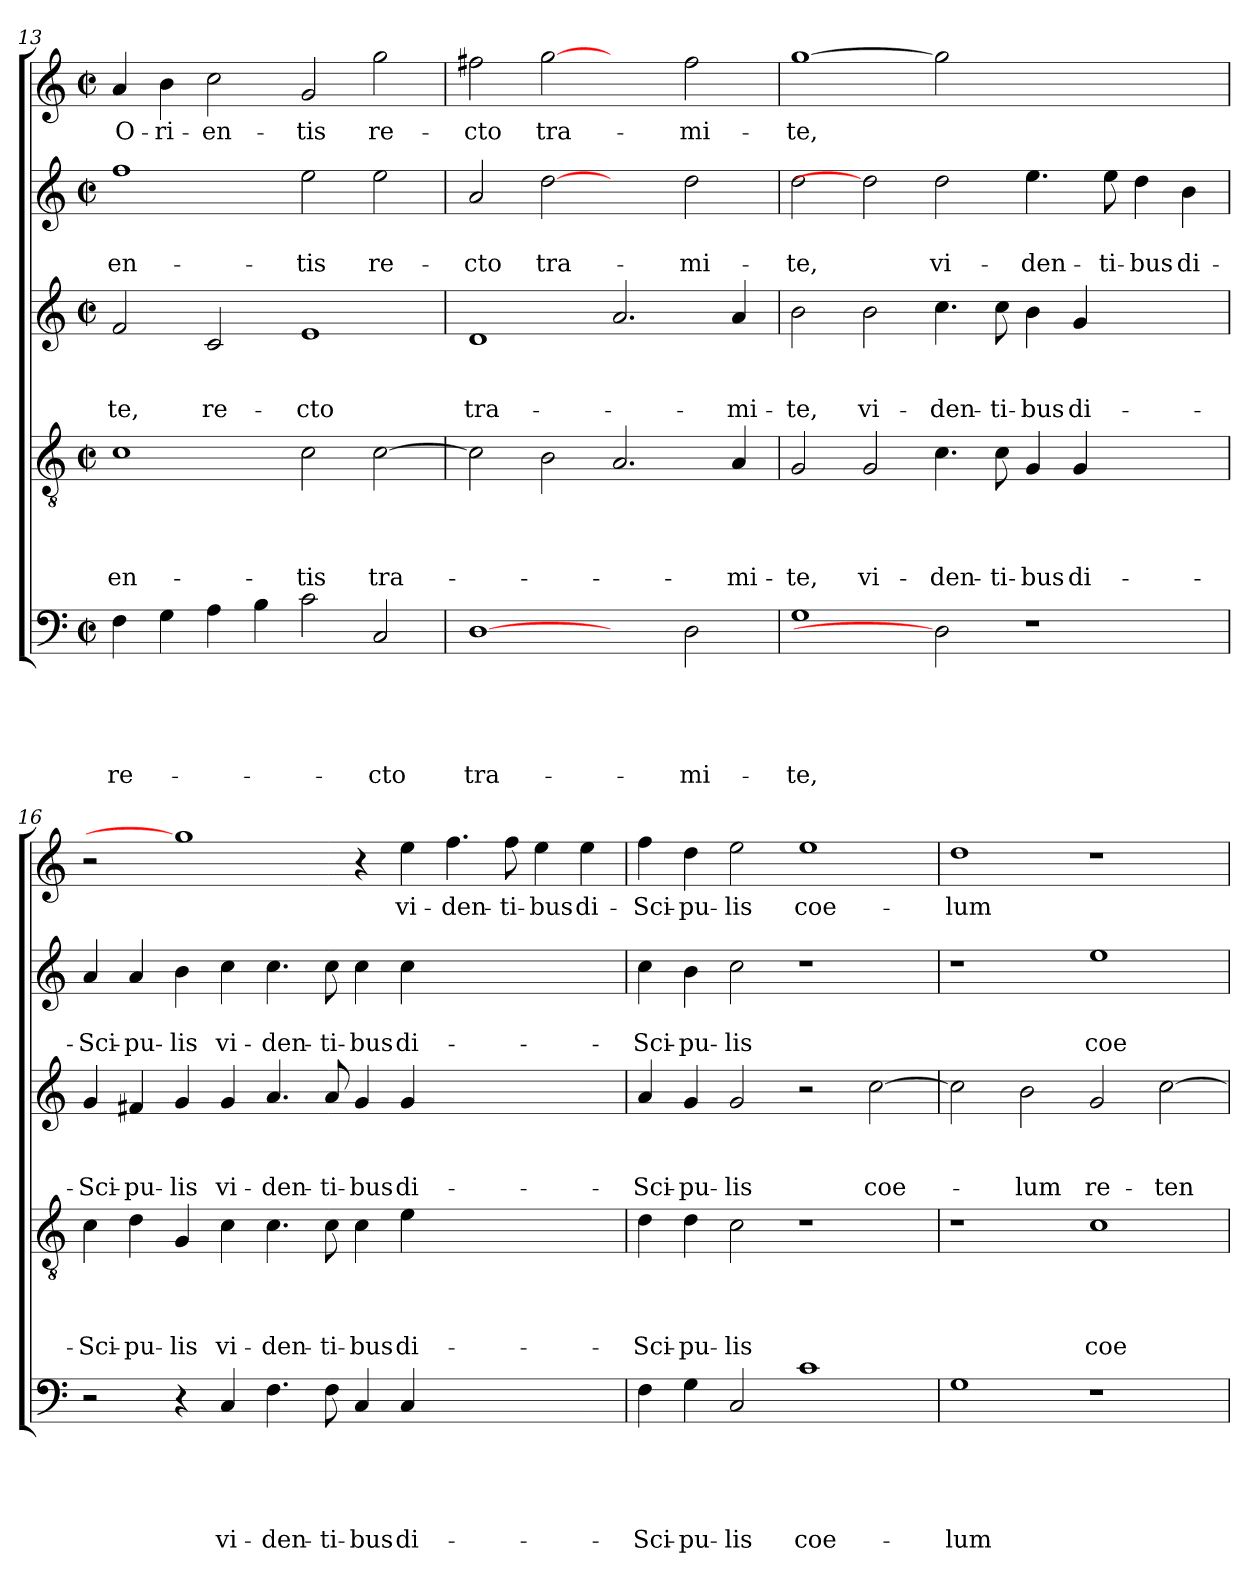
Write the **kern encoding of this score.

**kern	**text	**text	**text	**text	**text	**kern	**text	**text	**text	**text	**kern	**text	**text	**text	**kern	**text	**text	**kern	**text
*part5	*part5	*part5	*part5	*part5	*part5	*part4	*part4	*part4	*part4	*part4	*part3	*part3	*part3	*part3	*part2	*part2	*part2	*part1	*part1
*staff5	*staff5	*staff5	*staff5	*staff5	*staff5	*staff4	*staff4	*staff4	*staff4	*staff4	*staff3	*staff3	*staff3	*staff3	*staff2	*staff2	*staff2	*staff1	*staff1
!!LO:PB:g=z
*clefF4	*	*	*	*	*	*clefGv2	*	*	*	*	*clefG2	*	*	*	*clefG2	*	*	*clefG2	*
*k[]	*	*	*	*	*	*k[]	*	*	*	*	*k[]	*	*	*	*k[]	*	*	*k[]	*
*C:	*	*	*	*	*	*C:	*	*	*	*	*C:	*	*	*	*C:	*	*	*C:	*
*M2/2	*	*	*	*	*	*M2/2	*	*	*	*	*M2/2	*	*	*	*M2/2	*	*	*M2/2	*
*met(c|)	*	*	*	*	*	*met(c|)	*	*	*	*	*met(c|)	*	*	*	*met(c|)	*	*	*met(c|)	*
=13	=13	=13	=13	=13	=13	=13	=13	=13	=13	=13	=13	=13	=13	=13	=13	=13	=13	=13	=13
!	!	!	!	!	!LO:LY:b	!	!	!	!	!LO:LY:b	!	!	!	!LO:LY:b	!	!	!LO:LY:b	!	!LO:LY:b
4F\	.	.	.	.	re-	1c	.	.	.	en-	2f/	.	.	-te,	1ff	.	-en-	4a/	O-
!	!	!	!	!	!	!	!	!	!	!	!	!	!	!	!	!	!	!	!LO:LY:b
4G\	.	.	.	.	.	.	.	.	.	.	.	.	.	.	.	.	.	4b\	-ri-
!	!	!	!	!	!	!	!	!	!	!	!	!	!	!LO:LY:b	!	!	!	!	!LO:LY:b:rj
4A\	.	.	.	.	.	.	.	.	.	.	2c/	.	.	re-	.	.	.	2cc\	-en-
4B\	.	.	.	.	.	.	.	.	.	.	.	.	.	.	.	.	.	.	.
!	!	!	!	!	!	!	!	!	!	!LO:LY:b	!	!	!	!LO:LY:b	!	!	!LO:LY:b	!	!LO:LY:b
2c\	.	.	.	.	.	2c\	.	.	.	-tis	1e	.	.	-cto	2ee\	.	-tis	2g/	-tis
!	!	!	!	!	!LO:LY:b	!	!	!	!	!LO:LY:b	!	!	!	!	!	!	!LO:LY:b	!	!LO:LY:b
2C/	.	.	.	.	-cto	[>2c\	.	.	.	tra-	.	.	.	.	2ee\	.	re-	2gg\	re-
=14	=14	=14	=14	=14	=14	=14	=14	=14	=14	=14	=14	=14	=14	=14	=14	=14	=14	=14	=14
!	!	!	!	!	!LO:LY:b	!	!	!	!	!	!	!	!	!LO:LY:b	!	!	!LO:LY:b	!	!LO:LY:b
[1D	.	.	.	.	tra-	2c\]	.	.	.	.	1d	.	.	tra-	2a/	.	-cto	2ff#X\	-cto
!	!	!	!	!	!	!	!	!	!	!	!	!	!	!	!	!	!LO:LY:b	!	!LO:LY:b
.	.	.	.	.	.	2B\	.	.	.	.	.	.	.	.	[2dd	.	tra-	[2gg	tra-
2ryy	.	.	.	.	.	2.A/	.	.	.	.	2.a/	.	.	.	2ryy	.	.	2ryy	.
!	!	!	!	!	!LO:LY:b	!	!	!	!	!	!	!	!	!	!	!	!LO:LY:b	!	!LO:LY:b
2D\	.	.	.	.	-mi-	.	.	.	.	.	.	.	.	.	2dd\	.	-mi-	2ff#\	-mi-
!	!	!	!	!	!	!	!	!	!	!LO:LY:b	!	!	!	!LO:LY:b	!	!	!	!	!
.	.	.	.	.	.	4A/	.	.	.	-mi-	4a/	.	.	-mi-	.	.	.	.	.
=15	=15	=15	=15	=15	=15	=15	=15	=15	=15	=15	=15	=15	=15	=15	=15	=15	=15	=15	=15
!	!	!	!	!	!LO:LY:b	!	!	!	!	!LO:LY:b	!	!	!	!LO:LY:b	!	!	!LO:LY:b	!	!LO:LY:b
1G	.	.	.	.	-te,	2G/	.	.	.	-te,	2b\	.	.	-te,	2dd\	.	-te,	[1gg	-te,
!	!	!	!	!	!	!	!	!	!	!LO:LY:b	!	!	!	!LO:LY:b	!	!	!	!	!
.	.	.	.	.	.	2G/	.	.	.	vi-	2b\	.	.	vi-	2dd]	.	.	.	.
!	!	!	!	!	!	!	!	!	!	!LO:LY:b	!	!	!	!LO:LY:b	!	!	!LO:LY:b	!	!
2D]	.	.	.	.	.	4.c\	.	.	.	-den-	4.cc\	.	.	-den-	2dd\	.	vi-	2gg]	.
!	!	!	!	!	!	!	!	!	!	!LO:LY:b	!	!	!	!LO:LY:b	!	!	!	!	!
.	.	.	.	.	.	8c\	.	.	.	-ti-	8cc\	.	.	-ti-	.	.	.	.	.
!	!	!	!	!	!	!	!	!	!	!LO:LY:b:rj	!	!	!	!LO:LY:b:rj	!	!	!LO:LY:b	!	!
1r	.	.	.	.	.	4G/	.	.	.	-bus	4b\	.	.	-bus	4.ee\	.	-den-	1ryy	.
!	!	!	!	!	!	!	!	!	!	!LO:LY:b	!	!	!	!LO:LY:b	!	!	!	!	!
.	.	.	.	.	.	4G/	.	.	.	di-	4g/	.	.	di-	.	.	.	.	.
!	!	!	!	!	!	!	!	!	!	!	!	!	!	!	!	!	!LO:LY:b	!	!
.	.	.	.	.	.	.	.	.	.	.	.	.	.	.	8ee\	.	-ti-	.	.
!	!	!	!	!	!	!	!	!	!	!	!	!	!	!	!	!	!LO:LY:b:rj	!	!
.	.	.	.	.	.	2ryy	.	.	.	.	2ryy	.	.	.	4dd\	.	-bus	.	.
!	!	!	!	!	!	!	!	!	!	!	!	!	!	!	!	!	!LO:LY:b	!	!
.	.	.	.	.	.	.	.	.	.	.	.	.	.	.	4b\	.	di-	.	.
=16	=16	=16	=16	=16	=16	=16	=16	=16	=16	=16	=16	=16	=16	=16	=16	=16	=16	=16	=16
!	!	!	!	!	!	!	!	!	!	!LO:LY:b	!	!	!	!LO:LY:b	!	!	!LO:LY:b	!	!
2r	.	.	.	.	.	4c\	.	.	.	-Sci-	4g/	.	.	-Sci-	4a/	.	-Sci-	2r	.
!	!	!	!	!	!	!	!	!	!	!LO:LY:b	!	!	!	!LO:LY:b	!	!	!LO:LY:b	!	!
.	.	.	.	.	.	4d\	.	.	.	-pu-	4f#X/	.	.	-pu-	4a/	.	-pu-	.	.
!	!	!	!	!	!	!	!	!	!	!LO:LY:b:rj	!	!	!	!LO:LY:b:rj	!	!	!LO:LY:b:rj	!	!
4r	.	.	.	.	.	4G/	.	.	.	-lis	4g/	.	.	-lis	4b\	.	-lis	1gg]	.
!	!	!	!	!	!LO:LY:b	!	!	!	!	!LO:LY:b	!	!	!	!LO:LY:b	!	!	!LO:LY:b	!	!
4C/	.	.	.	.	vi-	4c\	.	.	.	vi-	4g/	.	.	vi-	4cc\	.	vi-	.	.
!	!	!	!	!	!LO:LY:b	!	!	!	!	!LO:LY:b	!	!	!	!LO:LY:b	!	!	!LO:LY:b	!	!
4.F\	.	.	.	.	-den-	4.c\	.	.	.	-den-	4.a/	.	.	-den-	4.cc\	.	-den-	.	.
!	!	!	!	!	!LO:LY:b	!	!	!	!	!LO:LY:b	!	!	!	!LO:LY:b	!	!	!LO:LY:b	!	!
8F\	.	.	.	.	-ti-	8c\	.	.	.	-ti-	8a/	.	.	-ti-	8cc\	.	-ti-	.	.
!	!	!	!	!	!LO:LY:b:rj	!	!	!	!	!LO:LY:b:rj	!	!	!	!LO:LY:b:rj	!	!	!LO:LY:b:rj	!	!
4C/	.	.	.	.	-bus	4c\	.	.	.	-bus	4g/	.	.	-bus	4cc\	.	-bus	4r	.
!	!	!	!	!	!LO:LY:b	!	!	!	!	!LO:LY:b	!	!	!	!LO:LY:b	!	!	!LO:LY:b	!	!LO:LY:b
4C/	.	.	.	.	di-	4e\	.	.	.	di-	4g/	.	.	di-	4cc\	.	di-	4ee\	vi-
!	!	!	!	!	!	!	!	!	!	!	!	!	!	!	!	!	!	!	!LO:LY:b
1ryy	.	.	.	.	.	1ryy	.	.	.	.	1ryy	.	.	.	1ryy	.	.	4.ff\	-den-
!	!	!	!	!	!	!	!	!	!	!	!	!	!	!	!	!	!	!	!LO:LY:b
.	.	.	.	.	.	.	.	.	.	.	.	.	.	.	.	.	.	8ff\	-ti-
!	!	!	!	!	!	!	!	!	!	!	!	!	!	!	!	!	!	!	!LO:LY:b:rj
.	.	.	.	.	.	.	.	.	.	.	.	.	.	.	.	.	.	4ee\	-bus
!	!	!	!	!	!	!	!	!	!	!	!	!	!	!	!	!	!	!	!LO:LY:b
.	.	.	.	.	.	.	.	.	.	.	.	.	.	.	.	.	.	4ee\	di-
=17	=17	=17	=17	=17	=17	=17	=17	=17	=17	=17	=17	=17	=17	=17	=17	=17	=17	=17	=17
!	!	!	!	!	!LO:LY:b	!	!	!	!	!LO:LY:b	!	!	!	!LO:LY:b	!	!	!LO:LY:b	!	!LO:LY:b
4F\	.	.	.	.	-Sci-	4d\	.	.	.	-Sci-	4a/	.	.	-Sci-	4cc\	.	-Sci-	4ff\	-Sci-
!	!	!	!	!	!LO:LY:b	!	!	!	!	!LO:LY:b	!	!	!	!LO:LY:b	!	!	!LO:LY:b	!	!LO:LY:b
4G\	.	.	.	.	-pu-	4d\	.	.	.	-pu-	4g/	.	.	-pu-	4b\	.	-pu-	4dd\	-pu-
!	!	!	!	!	!LO:LY:b:rj	!	!	!	!	!LO:LY:b:rj	!	!	!	!LO:LY:b:rj	!	!	!LO:LY:b:rj	!	!LO:LY:b:rj
2C/	.	.	.	.	-lis	2c\	.	.	.	-lis	2g/	.	.	-lis	2cc\	.	-lis	2ee\	-lis
!	!	!	!	!	!LO:LY:b	!	!	!	!	!	!	!	!	!	!	!	!	!	!LO:LY:b
1c	.	.	.	.	coe-	1r	.	.	.	.	2r	.	.	.	1r	.	.	1ee	coe-
!	!	!	!	!	!	!	!	!	!	!	!	!	!	!LO:LY:b	!	!	!	!	!
.	.	.	.	.	.	.	.	.	.	.	[<2cc\	.	.	coe-	.	.	.	.	.
!!LO:LB:g=z
=18	=18	=18	=18	=18	=18	=18	=18	=18	=18	=18	=18	=18	=18	=18	=18	=18	=18	=18	=18
!	!	!	!	!	!LO:LY:b	!	!	!	!	!	!	!	!	!	!	!	!	!	!LO:LY:b
1G	.	.	.	.	-lum	1r	.	.	.	.	2cc\]	.	.	.	1r	.	.	1dd	-lum
!	!	!	!	!	!	!	!	!	!	!	!	!	!	!LO:LY:b	!	!	!	!	!
.	.	.	.	.	.	.	.	.	.	.	2b\	.	.	-lum	.	.	.	.	.
!	!	!	!	!	!	!	!	!	!	!LO:LY:b	!	!	!	!LO:LY:b	!	!	!LO:LY:b	!	!
1r	.	.	.	.	.	1c	.	.	.	coe-	2g/	.	.	re-	1ee	.	coe-	1r	.
!	!	!	!	!	!	!	!	!	!	!	!	!	!	!LO:LY:b	!	!	!	!	!
.	.	.	.	.	.	.	.	.	.	.	[>2cc\	.	.	-ten-	.	.	.	.	.
=	=	=	=	=	=	=	=	=	=	=	=	=	=	=	=	=	=	=	=
*-	*-	*-	*-	*-	*-	*-	*-	*-	*-	*-	*-	*-	*-	*-	*-	*-	*-	*-	*-
